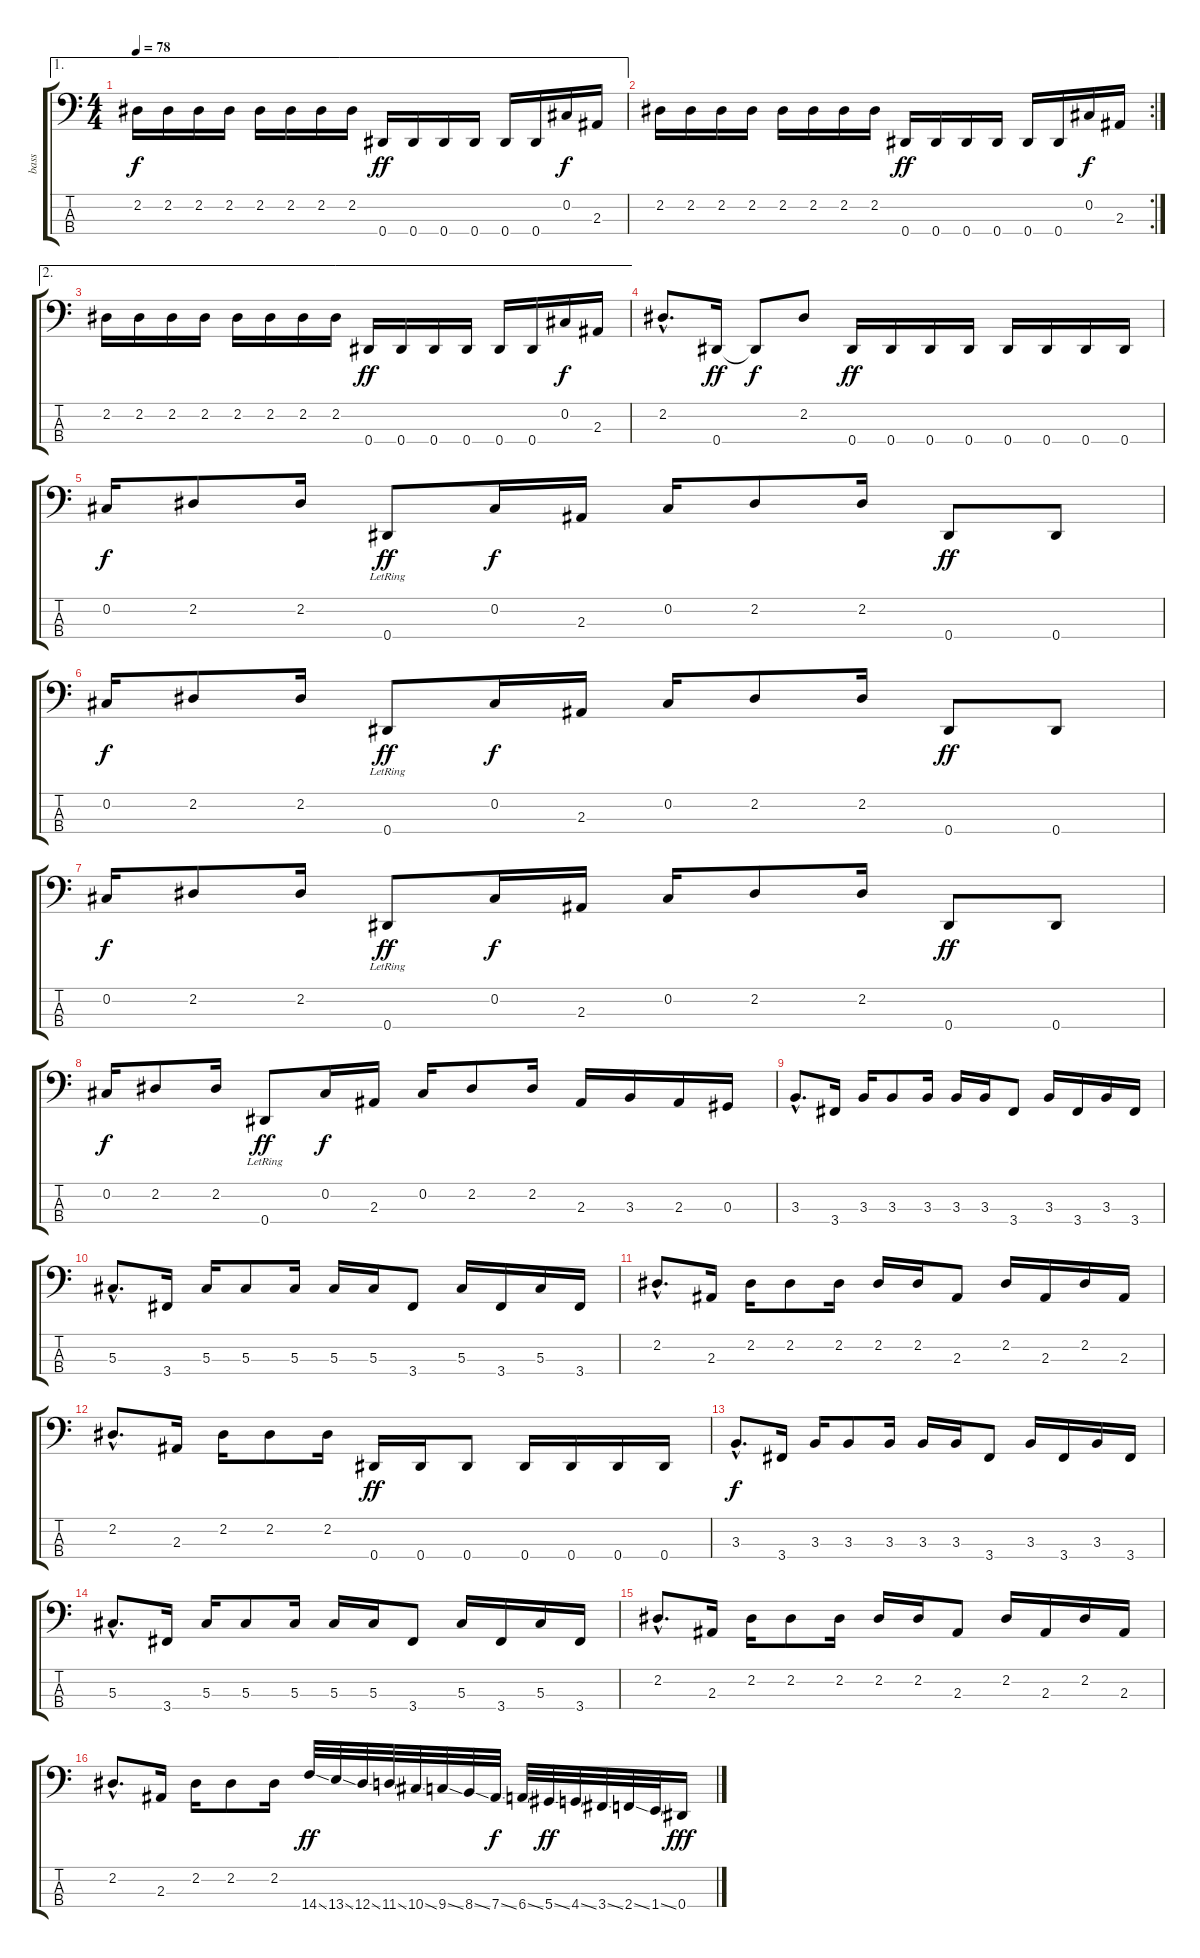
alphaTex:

\track ("bass" "bass") {instrument electricbassfinger}
\staff {score tabs}
\tuning (Gb2 Db2 Ab1 Eb1) {hide}
\ae 1
\ts (4 4)
\tempo 78
\clef f4
\ks c
2.2.16{dy f} 2.2.16 2.2.16 2.2.16 2.2.16 2.2.16 2.2.16 2.2.16 0.4.16{dy ff} 0.4.16 0.4.16 0.4.16 0.4.16 0.4.16 0.2.16{dy f} 2.3.16 |
\rc 2
2.2.16 2.2.16 2.2.16 2.2.16 2.2.16 2.2.16 2.2.16 2.2.16 0.4.16{dy ff} 0.4.16 0.4.16 0.4.16 0.4.16 0.4.16 0.2.16{dy f} 2.3.16 |
\ae 2
2.2.16 2.2.16 2.2.16 2.2.16 2.2.16 2.2.16 2.2.16 2.2.16 0.4.16{dy ff} 0.4.16 0.4.16 0.4.16 0.4.16 0.4.16 0.2.16{dy f} 2.3.16 |
2.2{hac}.8{d} 0.4.16{dy ff} 0.4{t}.8{dy f} 2.2.8 0.4.16{dy ff} 0.4.16 0.4.16 0.4.16 0.4.16 0.4.16 0.4.16 0.4.16 |
0.2.16{dy f} 2.2.8 2.2.16 0.4{lr}.8{dy ff} 0.2.16{dy f} 2.3.16 0.2.16 2.2.8 2.2.16 0.4.8{dy ff} 0.4.8 |
0.2.16{dy f} 2.2.8 2.2.16 0.4{lr}.8{dy ff} 0.2.16{dy f} 2.3.16 0.2.16 2.2.8 2.2.16 0.4.8{dy ff} 0.4.8 |
0.2.16{dy f} 2.2.8 2.2.16 0.4{lr}.8{dy ff} 0.2.16{dy f} 2.3.16 0.2.16 2.2.8 2.2.16 0.4.8{dy ff} 0.4.8 |
0.2.16{dy f} 2.2.8 2.2.16 0.4{lr}.8{dy ff} 0.2.16{dy f} 2.3.16 0.2.16 2.2.8 2.2.16 2.3.16 3.3.16 2.3.16 0.3.16 |
3.3{hac}.8{d} 3.4.16 3.3.16 3.3.8 3.3.16 3.3.16 3.3.16 3.4.8 3.3.16 3.4.16 3.3.16 3.4.16 |
5.3{hac}.8{d} 3.4.16 5.3.16 5.3.8 5.3.16 5.3.16 5.3.16 3.4.8 5.3.16 3.4.16 5.3.16 3.4.16 |
2.2{hac}.8{d} 2.3.16 2.2.16 2.2.8 2.2.16 2.2.16 2.2.16 2.3.8 2.2.16 2.3.16 2.2.16 2.3.16 |
2.2{hac}.8{d} 2.3.16 2.2.16 2.2.8 2.2.16 0.4.16{dy ff} 0.4.16 0.4.8 0.4.16 0.4.16 0.4.16 0.4.16 |
3.3{hac}.8{d dy f} 3.4.16 3.3.16 3.3.8 3.3.16 3.3.16 3.3.16 3.4.8 3.3.16 3.4.16 3.3.16 3.4.16 |
5.3{hac}.8{d} 3.4.16 5.3.16 5.3.8 5.3.16 5.3.16 5.3.16 3.4.8 5.3.16 3.4.16 5.3.16 3.4.16 |
2.2{hac}.8{d} 2.3.16 2.2.16 2.2.8 2.2.16 2.2.16 2.2.16 2.3.8 2.2.16 2.3.16 2.2.16 2.3.16 |
2.2{hac}.8{d} 2.3.16 2.2.16 2.2.8 2.2.16 14.4{ss}.32{dy ff} 13.4{ss}.32 12.4{ss}.32 11.4{ss}.32 10.4{ss}.32 9.4{ss}.32 8.4{ss}.32 7.4{ss}.32{dy f} 6.4{ss}.32 5.4{ss}.32{dy ff} 4.4{ss}.32 3.4{ss}.32 2.4{ss}.32 1.4{ss}.32 0.4.16{dy fff}
